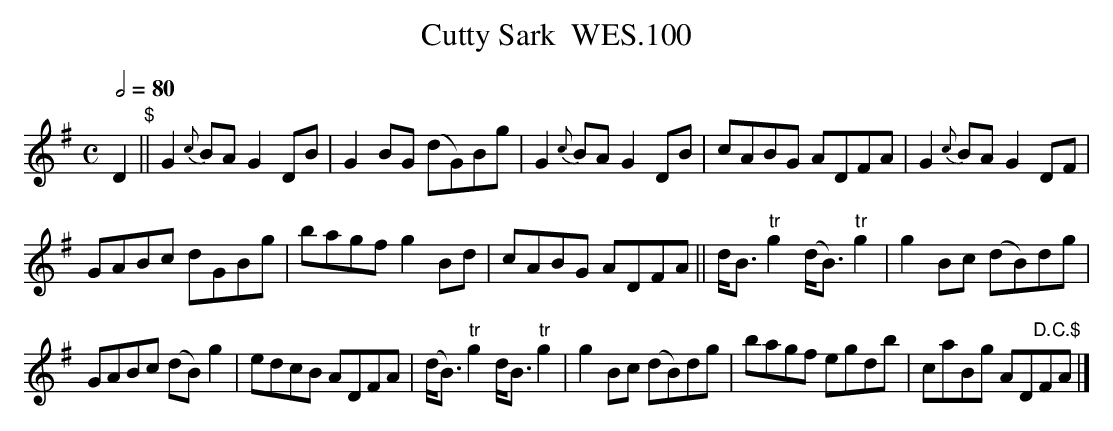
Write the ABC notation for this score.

X:1
T:Cutty Sark  WES.100
M:C
L:1/8
Q:1/2=80
K:G
D2"$"||G2{c}BAG2DB|G2BG (dG)Bg|G2{c}BA G2DB|cABG ADFA|G2{c}BAG2DF|
GABc dGBg|bagfg2Bd|cABG ADFA||d<B"tr"g2(d<B)"tr"g2|g2Bc (dB)dg|
GABc (dB)g2|edcB ADFA|(d<B)"tr"g2 d<B"tr"g2|g2Bc (dB)dg|bagf egdb|caBg AD"D.C.$"FA|]
